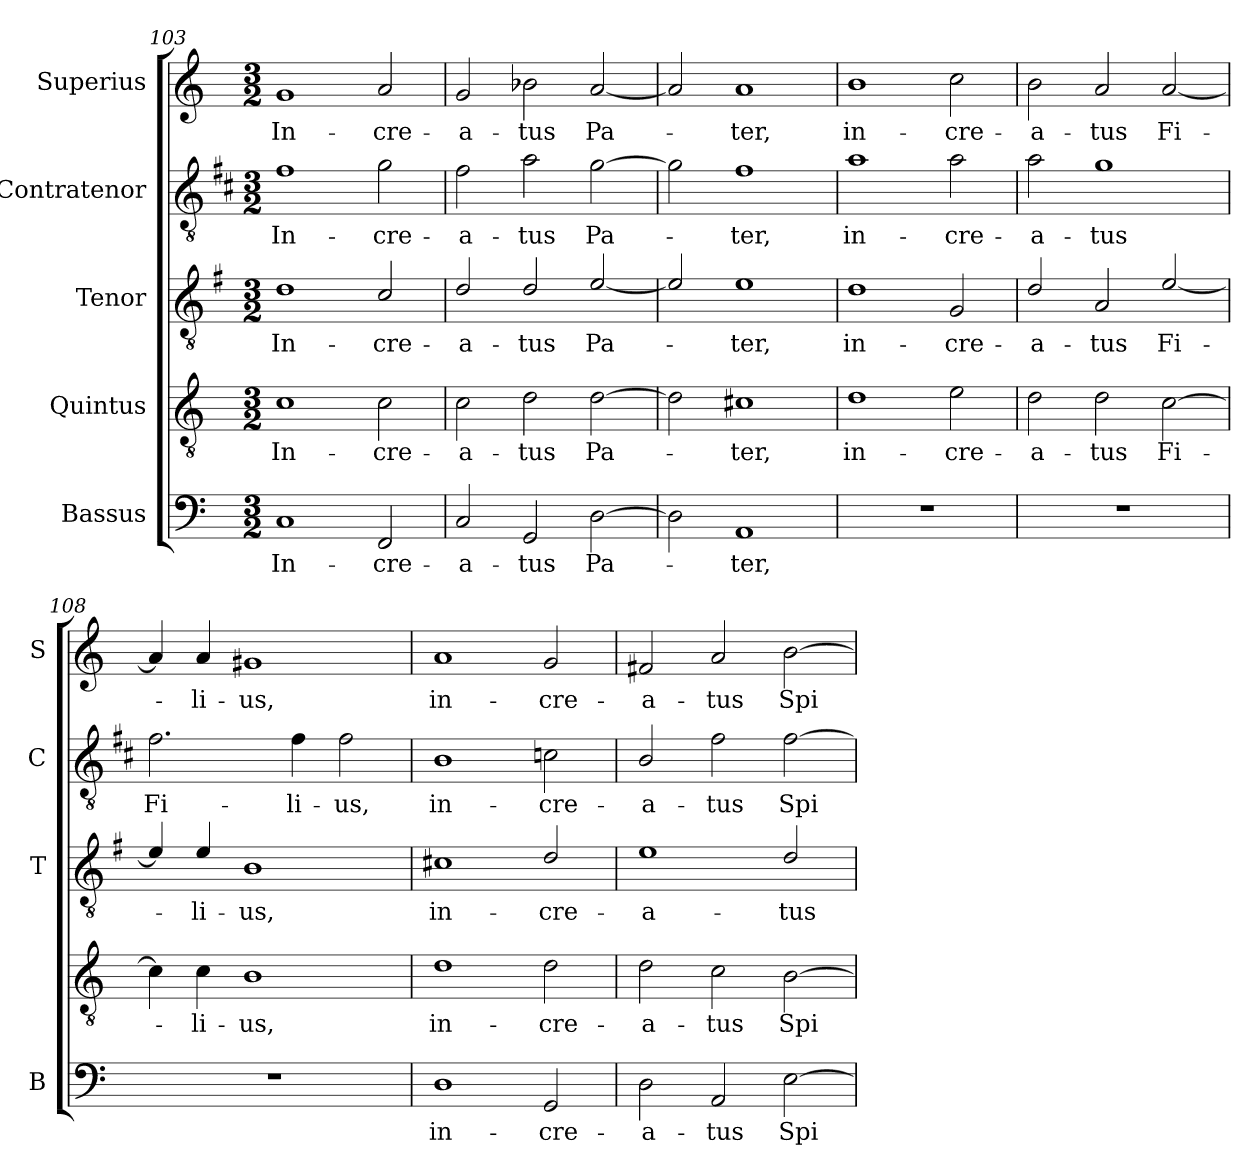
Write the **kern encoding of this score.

**kern	**text	**kern	**text	**kern	**text	**kern	**text	**kern	**text
*part5	*part5	*part4	*part4	*part3	*part3	*part2	*part2	*part1	*part1
*staff5	*staff5	*staff4	*staff4	*staff3	*staff3	*staff2	*staff2	*staff1	*staff1
*I"Bassus	*	*I"Quintus	*	*I"Tenor	*	*I"Contratenor	*	*I"Superius	*
*I'B	*	*	*	*I'T	*	*I'C	*	*I'S	*
!!LO:PB:g=z
*clefF4	*	*clefGv2	*	*clefGv2	*	*clefGv2	*	*clefG2	*
*	*	*	*	*ITrd4c7	*	*ITrd1c2	*	*	*
*k[]	*	*k[]	*	*k[]	*	*k[]	*	*k[]	*
*C:	*	*C:	*	*C:	*	*C:	*	*C:	*
*M3/2	*	*M3/2	*	*M3/2	*	*M3/2	*	*M3/2	*
=103	=103	=103	=103	=103	=103	=103	=103	=103	=103
!	!LO:LY:b	!	!LO:LY:b	!	!LO:LY:b	!	!LO:LY:b	!	!LO:LY:b
1C	In-	1c	In-	1G	In-	1e	In-	1g	In-
!	!LO:LY:b	!	!LO:LY:b	!	!LO:LY:b	!	!LO:LY:b	!	!LO:LY:b
2FF/	-cre-	2c\	-cre-	2F/	-cre-	2f\	-cre-	2a/	-cre-
=104	=104	=104	=104	=104	=104	=104	=104	=104	=104
!	!LO:LY:b	!	!LO:LY:b	!	!LO:LY:b	!	!LO:LY:b	!	!LO:LY:b
2C/	-a-	2c\	-a-	2G/	-a-	2e\	-a-	2g/	-a-
!	!LO:LY:b	!	!LO:LY:b	!	!LO:LY:b	!	!LO:LY:b	!	!LO:LY:b
2GG/	-tus	2d\	-tus	2G/	-tus	2g\	-tus	2b-X\	-tus
!	!LO:LY:b	!	!LO:LY:b	!	!LO:LY:b	!	!LO:LY:b	!	!LO:LY:b
[2D\	Pa-	[2d\	Pa-	[2A/	Pa-	[2f\	Pa-	[2a/	Pa-
=105	=105	=105	=105	=105	=105	=105	=105	=105	=105
2D\]	.	2d\]	.	2A/]	.	2f\]	.	2a/]	.
!	!LO:LY:b	!	!LO:LY:b	!	!LO:LY:b	!	!LO:LY:b	!	!LO:LY:b
1AA	-ter,	1c#X	-ter,	1A	-ter,	1e	-ter,	1a	-ter,
=106	=106	=106	=106	=106	=106	=106	=106	=106	=106
!	!	!	!LO:LY:b	!	!LO:LY:b	!	!LO:LY:b	!	!LO:LY:b
1.r	.	1d	in-	1G	in-	1g	in-	1b	in-
!	!	!	!LO:LY:b	!	!LO:LY:b	!	!LO:LY:b	!	!LO:LY:b
.	.	2e\	-cre-	2C/	-cre-	2g\	-cre-	2cc\	-cre-
=107	=107	=107	=107	=107	=107	=107	=107	=107	=107
!	!	!	!LO:LY:b	!	!LO:LY:b	!	!LO:LY:b	!	!LO:LY:b
1.r	.	2d\	-a-	2G/	-a-	2g\	-a-	2b\	-a-
!	!	!	!LO:LY:b	!	!LO:LY:b	!	!LO:LY:b	!	!LO:LY:b
.	.	2d\	-tus	2D/	-tus	1f	-tus	2a/	-tus
!	!	!	!LO:LY:b	!	!LO:LY:b	!	!	!	!LO:LY:b
.	.	[2c\	Fi-	[2A/	Fi-	.	.	[2a/	Fi-
=108	=108	=108	=108	=108	=108	=108	=108	=108	=108
!	!	!	!	!	!	!	!LO:LY:b	!	!
1.r	.	4c\]	.	4A/]	.	2.e\	Fi-	4a/]	.
!	!	!	!LO:LY:b	!	!LO:LY:b	!	!	!	!LO:LY:b
.	.	4c\	-li-	4A/	-li-	.	.	4a/	-li-
!	!	!	!LO:LY:b	!	!LO:LY:b	!	!	!	!LO:LY:b
.	.	1B	-us,	1E	-us,	.	.	1g#X	-us,
!	!	!	!	!	!	!	!LO:LY:b	!	!
.	.	.	.	.	.	4e\	-li-	.	.
!	!	!	!	!	!	!	!LO:LY:b	!	!
.	.	.	.	.	.	2e\	-us,	.	.
!!LO:LB:g=z
=109	=109	=109	=109	=109	=109	=109	=109	=109	=109
!	!LO:LY:b	!	!LO:LY:b	!	!LO:LY:b	!	!LO:LY:b	!	!LO:LY:b
1D	in-	1d	in-	1F#X	in-	1A	in-	1a	in-
!	!LO:LY:b	!	!LO:LY:b	!	!LO:LY:b	!	!LO:LY:b	!	!LO:LY:b
2GG/	-cre-	2d\	-cre-	2G/	-cre-	2B-X\	-cre-	2g/	-cre-
=110	=110	=110	=110	=110	=110	=110	=110	=110	=110
!	!LO:LY:b	!	!LO:LY:b	!	!LO:LY:b	!	!LO:LY:b	!	!LO:LY:b
2D\	-a-	2d\	-a-	1A	-a-	2A/	-a-	2f#X/	-a-
!	!LO:LY:b	!	!LO:LY:b	!	!	!	!LO:LY:b	!	!LO:LY:b
2AA/	-tus	2c\	-tus	.	.	2e\	-tus	2a/	-tus
!	!LO:LY:b	!	!LO:LY:b	!	!LO:LY:b	!	!LO:LY:b	!	!LO:LY:b
[2E\	Spi-	[2B\	Spi-	2G/	-tus	[2e\	Spi-	[2b\	Spi-
=	=	=	=	=	=	=	=	=	=
*-	*-	*-	*-	*-	*-	*-	*-	*-	*-
